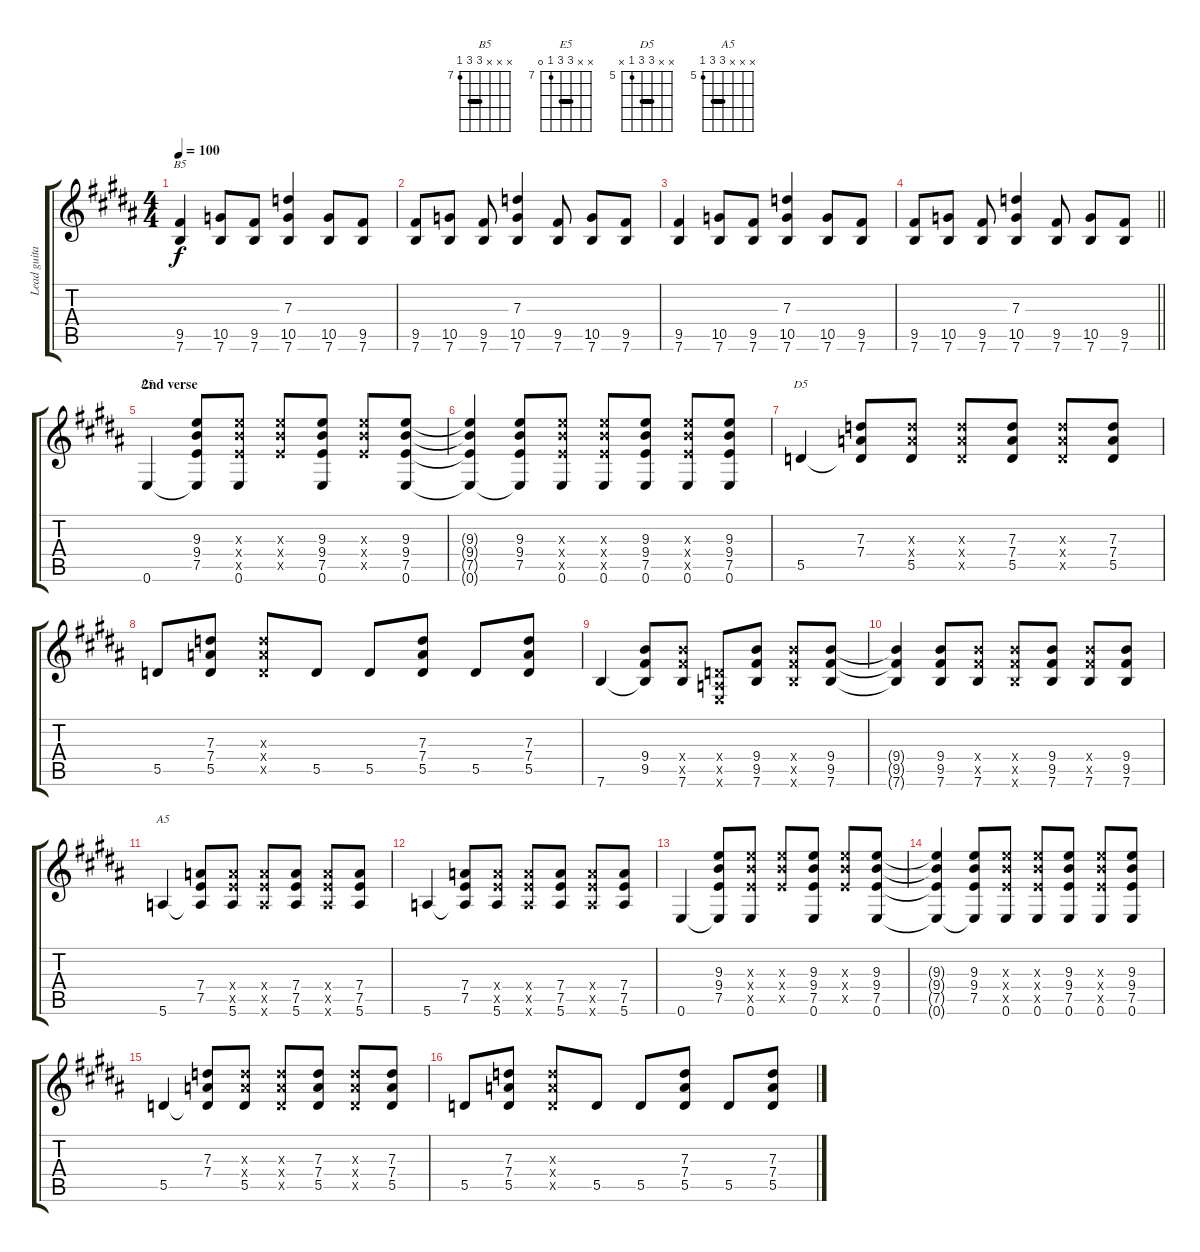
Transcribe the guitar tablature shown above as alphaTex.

\track ("Lead guitar (Jacob Binzer)" "Lead guita") {instrument overdrivenguitar}
\staff {score tabs}
\tuning (E4 B3 G3 D3 A2 E2) {hide}
\chord ("B5" x x x 9 9 7) {firstfret 7 barre 9}
\chord ("E5" x x 9 9 7 0) {firstfret 7 barre 9}
\chord ("D5" x x 7 7 5 x) {firstfret 5 barre 7}
\chord ("A5" x x x 7 7 5) {firstfret 5 barre 7}
\ts (4 4)
\tempo 100
\clef g2
\ks b
(9.5 7.6).4{ch "B5" dy f} (10.5 7.6).8 (9.5 7.6).8 (7.3 10.5 7.6).4 (10.5 7.6).8 (9.5 7.6).8 |
(9.5 7.6).8 (10.5 7.6).8 (9.5 7.6).8 (7.3 10.5 7.6).4 (9.5 7.6).8 (10.5 7.6).8 (9.5 7.6).8 |
(9.5 7.6).4 (10.5 7.6).8 (9.5 7.6).8 (7.3 10.5 7.6).4 (10.5 7.6).8 (9.5 7.6).8 |
\barLineRight lightlight
(9.5 7.6).8 (10.5 7.6).8 (9.5 7.6).8 (7.3 10.5 7.6).4 (9.5 7.6).8 (10.5 7.6).8 (9.5 7.6).8 |
\section ("" "2nd verse")
0.6.4{ch "E5"} (9.3 9.4 7.5 0.6{t}).8 (9.3{x} 9.4{x} 7.5{x} 0.6).8 (9.3{x} 9.4{x} 7.5{x}).8 (9.3 9.4 7.5 0.6).8 (9.3{x} 9.4{x} 7.5{x}).8 (9.3 9.4 7.5 0.6).8 |
(9.3{t} 9.4{t} 7.5{t} 0.6{t}).4 (9.3 9.4 7.5 0.6{t}).8 (9.3{x} 9.4{x} 7.5{x} 0.6).8 (9.3{x} 9.4{x} 7.5{x} 0.6).8 (9.3 9.4 7.5 0.6).8 (9.3{x} 9.4{x} 7.5{x} 0.6).8 (9.3 9.4 7.5 0.6).8 |
5.5.4{ch "D5"} (7.3 7.4 5.5{t}).8 (7.3{x} 7.4{x} 5.5).8 (7.3{x} 7.4{x} 5.5{x}).8 (7.3 7.4 5.5).8 (7.3{x} 7.4{x} 5.5{x}).8 (7.3 7.4 5.5).8 |
5.5.8 (7.3 7.4 5.5).8 (7.3{x} 7.4{x} 5.5{x}).8 5.5.8 5.5.8 (7.3 7.4 5.5).8 5.5.8 (7.3 7.4 5.5).8 |
7.6.4 (9.4 9.5 7.6{t}).8 (9.4{x} 9.5{x} 7.6).8 (0.4{x} 0.5{x} 0.6{x}).8 (9.4 9.5 7.6).8 (9.4{x} 9.5{x} 7.6{x}).8 (9.4 9.5 7.6).8 |
(9.4{t} 9.5{t} 7.6{t}).4 (9.4 9.5 7.6).8 (9.4{x} 9.5{x} 7.6).8 (9.4{x} 9.5{x} 7.6{x}).8 (9.4 9.5 7.6).8 (9.4{x} 9.5{x} 7.6).8 (9.4 9.5 7.6).8 |
5.6.4{ch "A5"} (7.4 7.5 5.6{t}).8 (7.4{x} 7.5{x} 5.6).8 (7.4{x} 7.5{x} 5.6{x}).8 (7.4 7.5 5.6).8 (7.4{x} 7.5{x} 5.6{x}).8 (7.4 7.5 5.6).8 |
5.6.4 (7.4 7.5 5.6{t}).8 (7.4{x} 7.5{x} 5.6).8 (7.4{x} 7.5{x} 5.6{x}).8 (7.4 7.5 5.6).8 (7.4{x} 7.5{x} 5.6{x}).8 (7.4 7.5 5.6).8 |
0.6.4 (9.3 9.4 7.5 0.6{t}).8 (9.3{x} 9.4{x} 7.5{x} 0.6).8 (9.3{x} 9.4{x} 7.5{x}).8 (9.3 9.4 7.5 0.6).8 (9.3{x} 9.4{x} 7.5{x}).8 (9.3 9.4 7.5 0.6).8 |
(9.3{t} 9.4{t} 7.5{t} 0.6{t}).4 (9.3 9.4 7.5 0.6{t}).8 (9.3{x} 9.4{x} 7.5{x} 0.6).8 (9.3{x} 9.4{x} 7.5{x} 0.6).8 (9.3 9.4 7.5 0.6).8 (9.3{x} 9.4{x} 7.5{x} 0.6).8 (9.3 9.4 7.5 0.6).8 |
5.5.4 (7.3 7.4 5.5{t}).8 (7.3{x} 7.4{x} 5.5).8 (7.3{x} 7.4{x} 5.5{x}).8 (7.3 7.4 5.5).8 (7.3{x} 7.4{x} 5.5{x}).8 (7.3 7.4 5.5).8 |
5.5.8 (7.3 7.4 5.5).8 (7.3{x} 7.4{x} 5.5{x}).8 5.5.8 5.5.8 (7.3 7.4 5.5).8 5.5.8 (7.3 7.4 5.5).8
